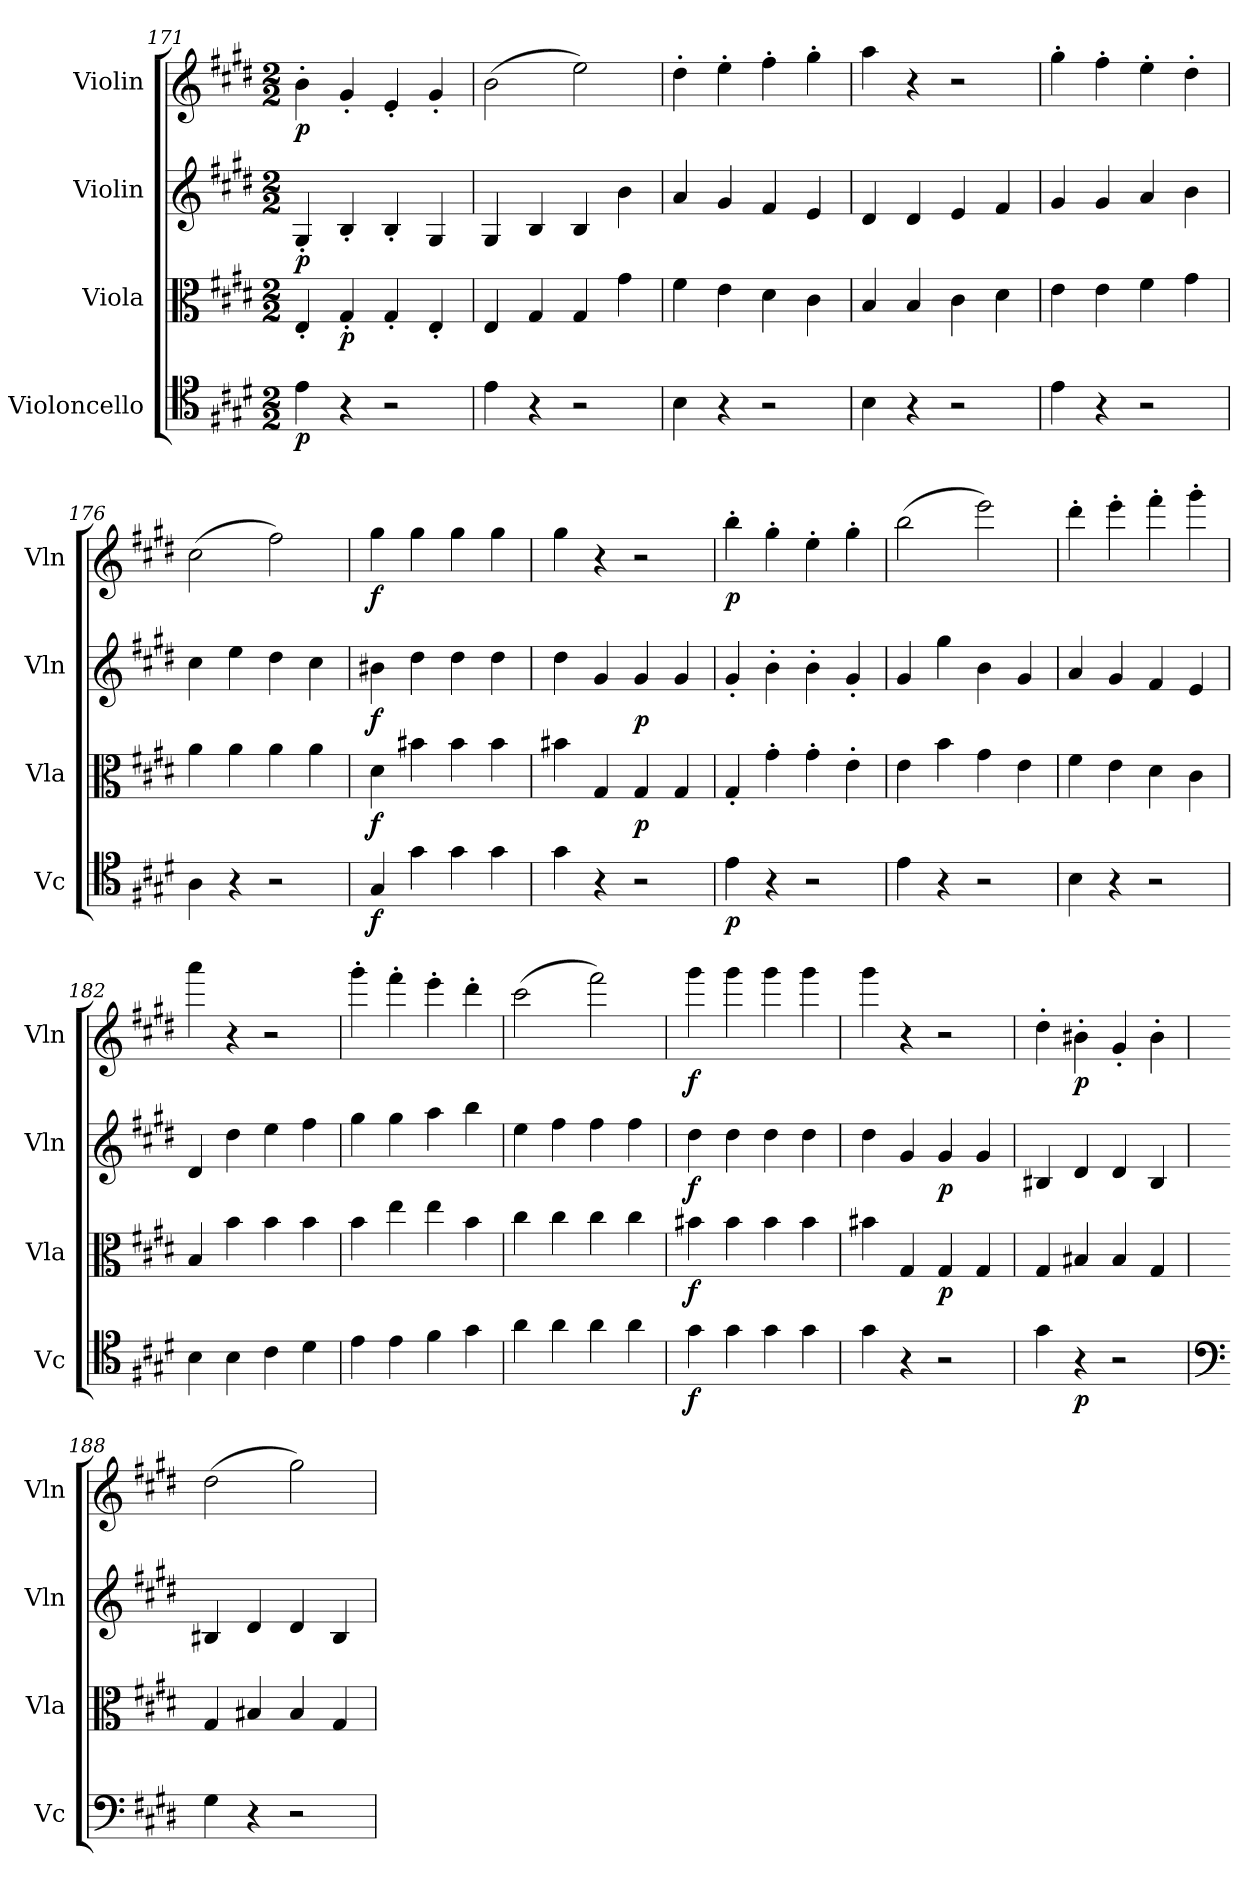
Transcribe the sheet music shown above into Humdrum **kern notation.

**kern	**dynam	**kern	**dynam	**kern	**dynam	**kern	**dynam
*part4	*part4	*part3	*part3	*part2	*part2	*part1	*part1
*staff4	*staff4	*staff3	*staff3	*staff2	*staff2	*staff1	*staff1
*I"Violoncello	*	*I"Viola	*	*I"Violin	*	*I"Violin	*
*I'Vc	*	*I'Vla	*	*I'Vln	*	*I'Vln	*
*clefC4	*	*clefC3	*	*clefG2	*	*clefG2	*
*k[f#c#g#d#]	*	*k[f#c#g#d#]	*	*k[f#c#g#d#]	*	*k[f#c#g#d#]	*
*M2/2	*	*M2/2	*	*M2/2	*	*M2/2	*
=171	=171	=171	=171	=171	=171	=171	=171
4e\	p	4E'/	.	4G#'/	p	4b'\	p
4r	.	4G#'/	p	4B'/	.	4g#'/	.
2r	.	4G#'/	.	4B'/	.	4e'/	.
.	.	4E'/	.	4G#/	.	4g#'/	.
=172	=172	=172	=172	=172	=172	=172	=172
4e\	.	4E/	.	4G#/	.	(2b\	.
4r	.	4G#/	.	4B/	.	.	.
2r	.	4G#/	.	4B/	.	2ee\)	.
.	.	4g#\	.	4b\	.	.	.
=173	=173	=173	=173	=173	=173	=173	=173
4B\	.	4f#\	.	4a/	.	4dd#'\	.
4r	.	4e\	.	4g#/	.	4ee'\	.
2r	.	4d#\	.	4f#/	.	4ff#'\	.
.	.	4c#\	.	4e/	.	4gg#'\	.
=174	=174	=174	=174	=174	=174	=174	=174
4B\	.	4B/	.	4d#/	.	4aa\	.
4r	.	4B/	.	4d#/	.	4r	.
2r	.	4c#\	.	4e/	.	2r	.
.	.	4d#\	.	4f#/	.	.	.
=175	=175	=175	=175	=175	=175	=175	=175
4e\	.	4e\	.	4g#/	.	4gg#'\	.
4r	.	4e\	.	4g#/	.	4ff#'\	.
2r	.	4f#\	.	4a/	.	4ee'\	.
.	.	4g#\	.	4b\	.	4dd#'\	.
=176	=176	=176	=176	=176	=176	=176	=176
4A\	.	4a\	.	4cc#\	.	(2cc#\	.
4r	.	4a\	.	4ee\	.	.	.
2r	.	4a\	.	4dd#\	.	2ff#\)	.
.	.	4a\	.	4cc#\	.	.	.
=177	=177	=177	=177	=177	=177	=177	=177
4G#/	f	4d#\	f	4b#X\	f	4gg#\	f
4g#\	.	4b#X\	.	4dd#\	.	4gg#\	.
4g#\	.	4b#\	.	4dd#\	.	4gg#\	.
4g#\	.	4b#\	.	4dd#\	.	4gg#\	.
=178	=178	=178	=178	=178	=178	=178	=178
4g#\	.	4b#X\	.	4dd#\	.	4gg#\	.
4r	.	4G#/	.	4g#/	.	4r	.
2r	.	4G#/	p	4g#/	p	2r	.
.	.	4G#/	.	4g#/	.	.	.
=179	=179	=179	=179	=179	=179	=179	=179
4e\	p	4G#'/	.	4g#'/	.	4bb'\	p
4r	.	4g#'\	.	4b'\	.	4gg#'\	.
2r	.	4g#'\	.	4b'\	.	4ee'\	.
.	.	4e'\	.	4g#'/	.	4gg#'\	.
=180	=180	=180	=180	=180	=180	=180	=180
4e\	.	4e\	.	4g#/	.	(2bb\	.
4r	.	4b\	.	4gg#\	.	.	.
2r	.	4g#\	.	4b\	.	2eee\)	.
.	.	4e\	.	4g#/	.	.	.
=181	=181	=181	=181	=181	=181	=181	=181
4B\	.	4f#\	.	4a/	.	4ddd#'\	.
4r	.	4e\	.	4g#/	.	4eee'\	.
2r	.	4d#\	.	4f#/	.	4fff#'\	.
.	.	4c#\	.	4e/	.	4ggg#'\	.
=182	=182	=182	=182	=182	=182	=182	=182
4B\	.	4B/	.	4d#/	.	4aaa\	.
4B\	.	4b\	.	4dd#\	.	4r	.
4c#\	.	4b\	.	4ee\	.	2r	.
4d#\	.	4b\	.	4ff#\	.	.	.
=183	=183	=183	=183	=183	=183	=183	=183
4e\	.	4b\	.	4gg#\	.	4ggg#'\	.
4e\	.	4ee\	.	4gg#\	.	4fff#'\	.
4f#\	.	4ee\	.	4aa\	.	4eee'\	.
4g#\	.	4b\	.	4bb\	.	4ddd#'\	.
=184	=184	=184	=184	=184	=184	=184	=184
4a\	.	4cc#\	.	4ee\	.	(2ccc#\	.
4a\	.	4cc#\	.	4ff#\	.	.	.
4a\	.	4cc#\	.	4ff#\	.	2fff#\)	.
4a\	.	4cc#\	.	4ff#\	.	.	.
=185	=185	=185	=185	=185	=185	=185	=185
4g#\	f	4b#X\	f	4dd#\	f	4ggg#\	f
4g#\	.	4b#\	.	4dd#\	.	4ggg#\	.
4g#\	.	4b#\	.	4dd#\	.	4ggg#\	.
4g#\	.	4b#\	.	4dd#\	.	4ggg#\	.
=186	=186	=186	=186	=186	=186	=186	=186
4g#\	.	4b#X\	.	4dd#\	.	4ggg#\	.
4r	.	4G#/	.	4g#/	.	4r	.
2r	.	4G#/	p	4g#/	p	2r	.
.	.	4G#/	.	4g#/	.	.	.
=187	=187	=187	=187	=187	=187	=187	=187
4g#\	.	4G#/	.	4B#X/	.	4dd#'\	.
4r	p	4B#X/	.	4d#/	.	4b#X'\	p
2r	.	4B#/	.	4d#/	.	4g#'/	.
.	.	4G#/	.	4B#/	.	4b#'\	.
=188	=188	=188	=188	=188	=188	=188	=188
*clefF4	*	*	*	*	*	*	*
4G#\	.	4G#/	.	4B#X/	.	(2dd#\	.
4r	.	4B#X/	.	4d#/	.	.	.
2r	.	4B#/	.	4d#/	.	2gg#\)	.
.	.	4G#/	.	4B#/	.	.	.
=	=	=	=	=	=	=	=
*-	*-	*-	*-	*-	*-	*-	*-
